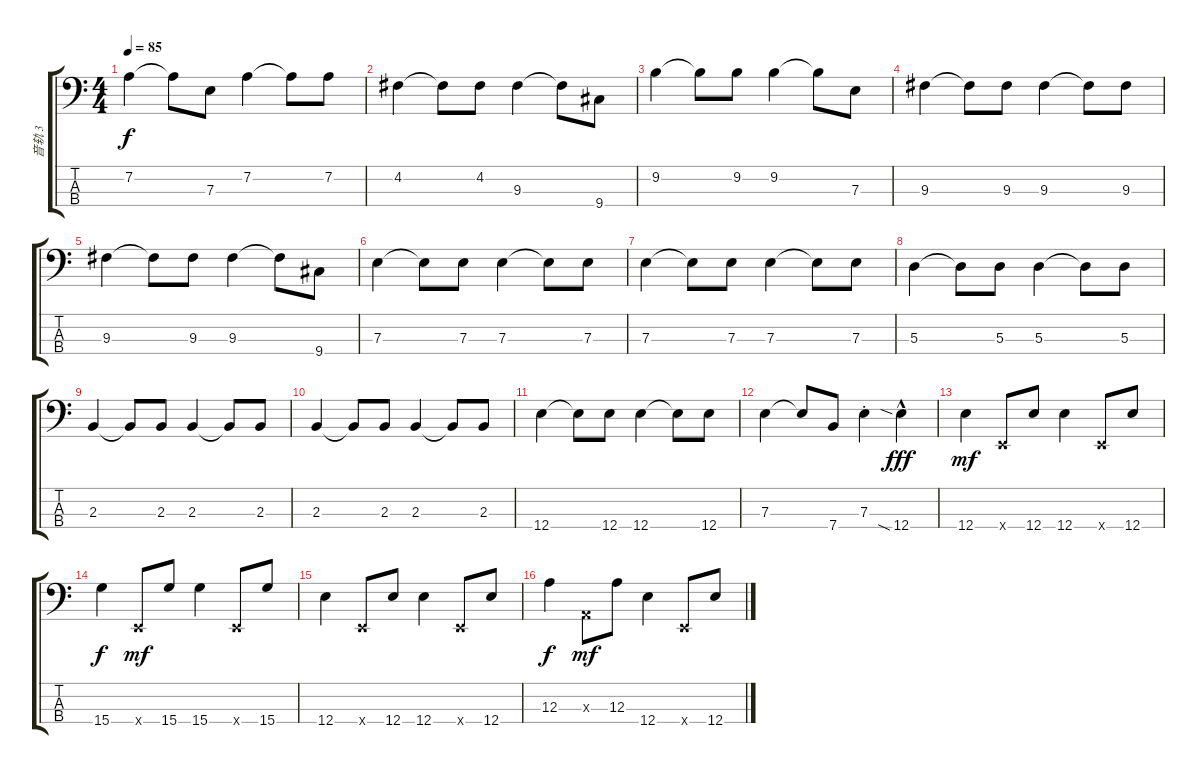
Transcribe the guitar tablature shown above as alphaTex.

\track ("音轨 3" "音轨 3") {instrument electricbassfinger}
\staff {score tabs}
\tuning (G2 D2 A1 E1) {hide}
\ts (4 4)
\tempo 85
\clef f4
\ks c
7.2.4{dy f} 7.2{t}.8 7.3.8 7.2.4 7.2{t}.8 7.2.8 |
4.2.4 4.2{t}.8 4.2.8 9.3.4 9.3{t}.8 9.4.8 |
9.2.4 9.2{t}.8 9.2.8 9.2.4 9.2{t}.8 7.3.8 |
9.3.4 9.3{t}.8 9.3.8 9.3.4 9.3{t}.8 9.3.8 |
9.3.4 9.3{t}.8 9.3.8 9.3.4 9.3{t}.8 9.4.8 |
7.3.4 7.3{t}.8 7.3.8 7.3.4 7.3{t}.8 7.3.8 |
7.3.4 7.3{t}.8 7.3.8 7.3.4 7.3{t}.8 7.3.8 |
5.3.4 5.3{t}.8 5.3.8 5.3.4 5.3{t}.8 5.3.8 |
2.3.4 2.3{t}.8 2.3.8 2.3.4 2.3{t}.8 2.3.8 |
2.3.4 2.3{t}.8 2.3.8 2.3.4 2.3{t}.8 2.3.8 |
12.4.4 12.4{t}.8 12.4.8 12.4.4 12.4{t}.8 12.4.8 |
7.3.4 7.3{t}.8 7.4.8 7.3{st}.4 12.4{sia hac}.4{dy fff} |
12.4.4{dy mf volume 13} 0.4{x}.8 12.4.8 12.4.4 0.4{x}.8 12.4.8 |
15.4.4{dy f} 0.4{x}.8{dy mf} 15.4.8 15.4.4 0.4{x}.8 15.4.8 |
12.4.4 0.4{x}.8 12.4.8 12.4.4 0.4{x}.8 12.4.8 |
12.3.4{dy f} 0.3{x}.8{dy mf} 12.3.8 12.4.4 0.4{x}.8 12.4.8
